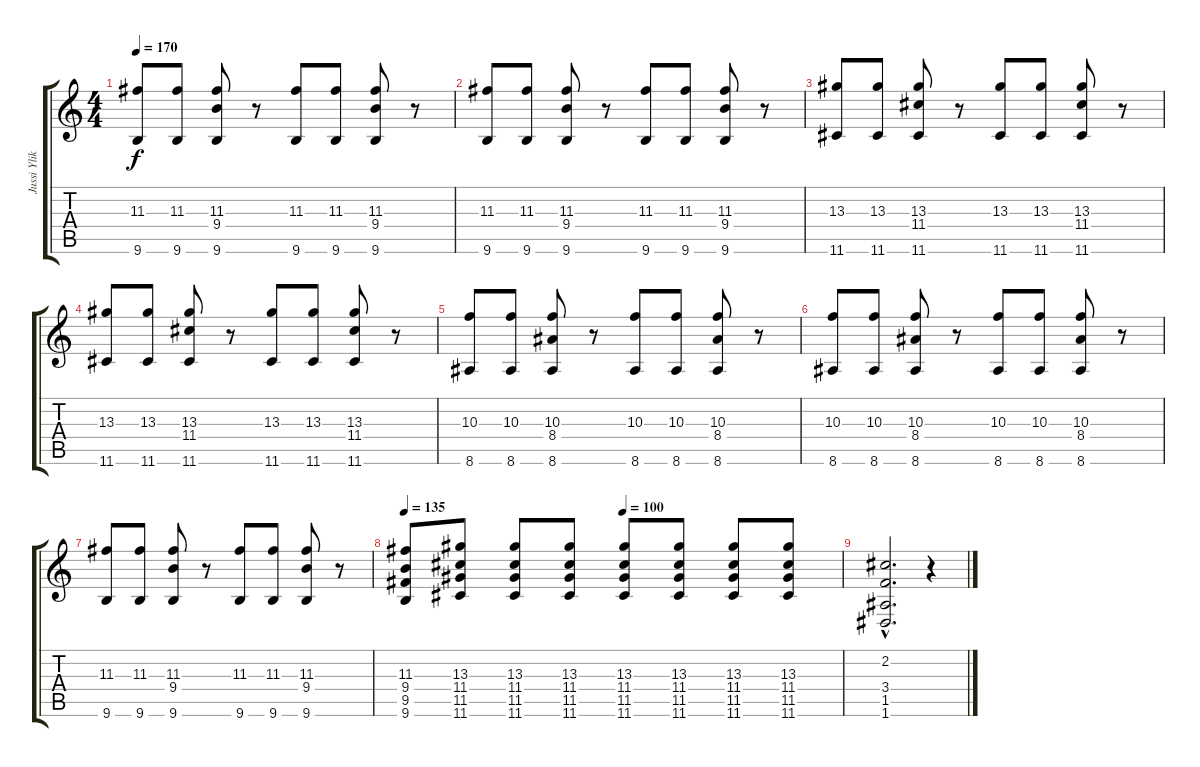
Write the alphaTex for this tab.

\track ("Jussi Ylikoski - guitar" "Jussi Ylik") {instrument distortionguitar}
\staff {score tabs}
\tuning (E4 B3 G3 D3 A2 D2) {hide}
\ts (4 4)
\tempo 170
\clef g2
\ks c
(11.3 9.6).8{dy f} (11.3 9.6).8 (11.3 9.4 9.6).8 r.8 (11.3 9.6).8 (11.3 9.6).8 (11.3 9.4 9.6).8 r.8 |
(11.3 9.6).8 (11.3 9.6).8 (11.3 9.4 9.6).8 r.8 (11.3 9.6).8 (11.3 9.6).8 (11.3 9.4 9.6).8 r.8 |
(13.3 11.6).8 (13.3 11.6).8 (13.3 11.4 11.6).8 r.8 (13.3 11.6).8 (13.3 11.6).8 (13.3 11.4 11.6).8 r.8 |
(13.3 11.6).8 (13.3 11.6).8 (13.3 11.4 11.6).8 r.8 (13.3 11.6).8 (13.3 11.6).8 (13.3 11.4 11.6).8 r.8 |
(10.3 8.6).8 (10.3 8.6).8 (10.3 8.4 8.6).8 r.8 (10.3 8.6).8 (10.3 8.6).8 (10.3 8.4 8.6).8 r.8 |
(10.3 8.6).8 (10.3 8.6).8 (10.3 8.4 8.6).8 r.8 (10.3 8.6).8 (10.3 8.6).8 (10.3 8.4 8.6).8 r.8 |
(11.3 9.6).8 (11.3 9.6).8 (11.3 9.4 9.6).8 r.8 (11.3 9.6).8 (11.3 9.6).8 (11.3 9.4 9.6).8 r.8 |
\tempo 135
\tempo (100 0.5)
(11.3 9.4 9.5 9.6).8 (13.3 11.4 11.5 11.6).8 (13.3 11.4 11.5 11.6).8 (13.3 11.4 11.5 11.6).8 (13.3 11.4 11.5 11.6).8 (13.3 11.4 11.5 11.6).8 (13.3 11.4 11.5 11.6).8 (13.3 11.4 11.5 11.6).8 |
(2.2{hac} 3.4{hac} 1.5{hac} 1.6{hac}).2{d} r.4
